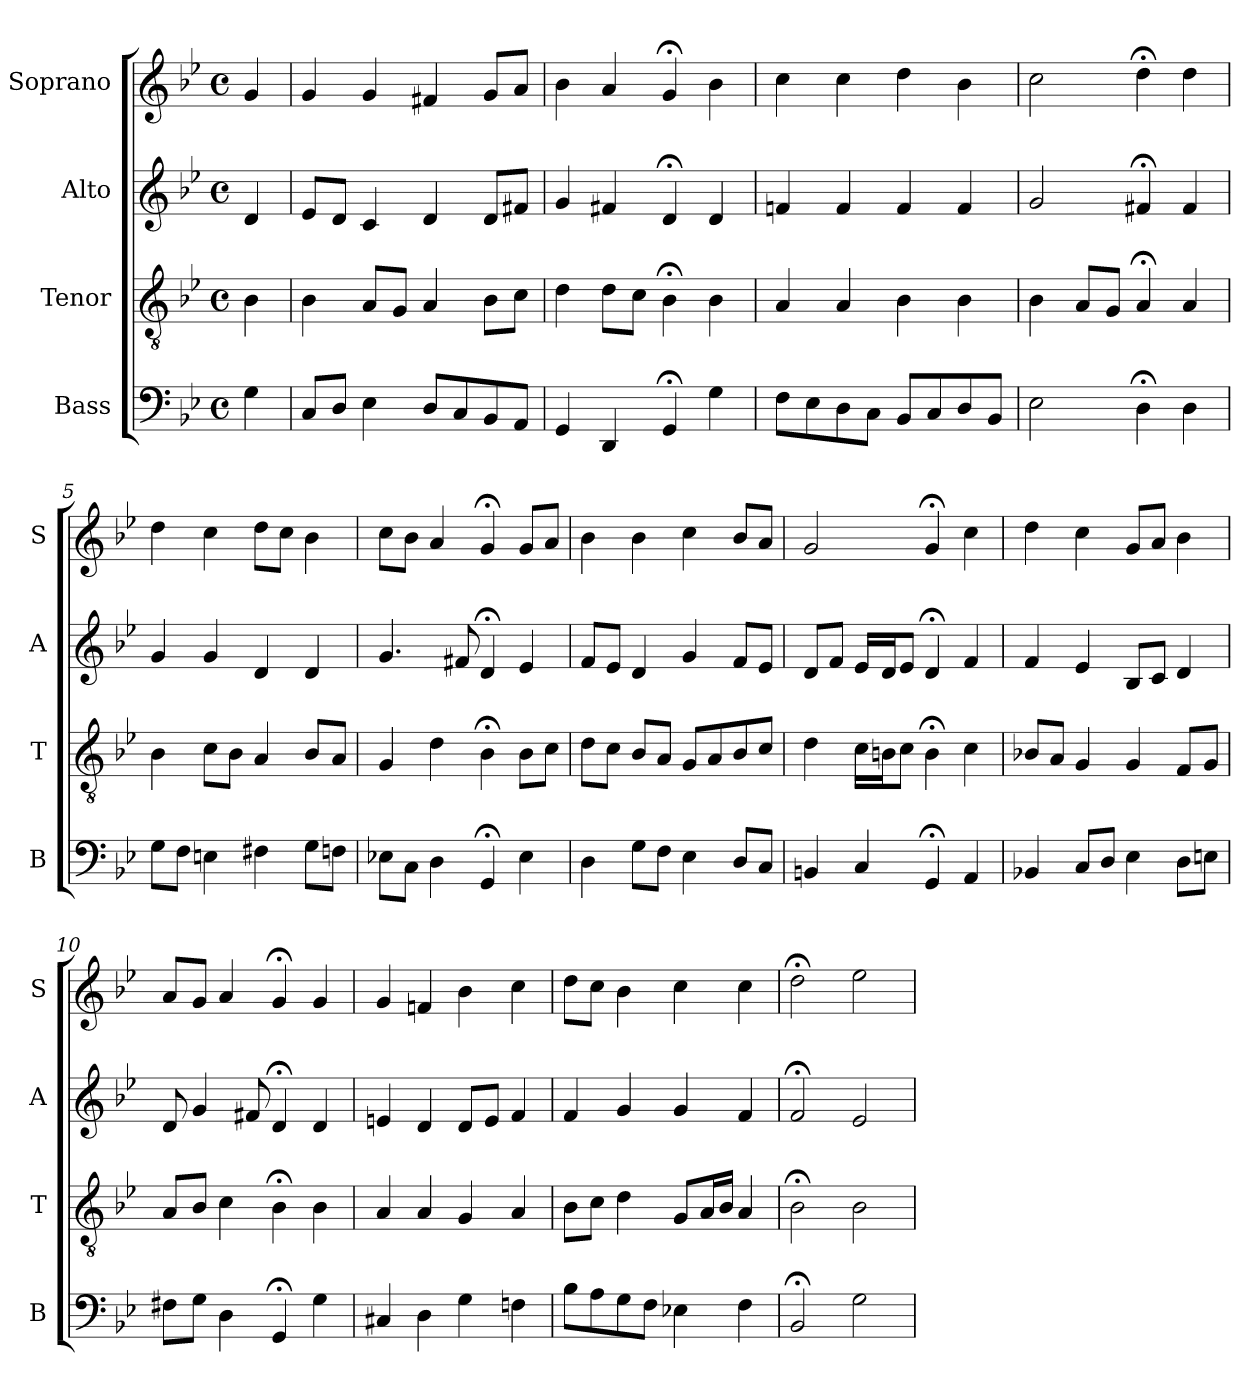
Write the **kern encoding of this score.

**kern	**kern	**kern	**kern
*part4	*part3	*part2	*part1
*staff4	*staff3	*staff2	*staff1
*I"Bass	*I"Tenor	*I"Alto	*I"Soprano
*I'B	*I'T	*I'A	*I'S
*clefF4	*clefGv2	*clefG2	*clefG2
*k[b-e-]	*k[b-e-]	*k[b-e-]	*k[b-e-]
*g:	*g:	*g:	*g:
*M4/4	*M4/4	*M4/4	*M4/4
*met(c)	*met(c)	*met(c)	*met(c)
*MM100	*MM100	*MM100	*MM100
=	=	=	=
4G	4B-	4d	4g
=1	=1	=1	=1
8CL	4B-	8e-L	4g
8DJ	.	8dJ	.
4E-	8AL	4c	4g
.	8GJ	.	.
8DL	4A	4d	4f#X
8C	.	.	.
8BB-	8B-L	8dL	8gL
8AAJ	8cJ	8f#XJ	8aJ
=2	=2	=2	=2
4GG	4d	4g	4b-
4DD	8dL	4f#X	4a
.	8cJ	.	.
4GG;<	4B-;<	4d;<	4g;<
4G	4B-	4d	4b-
=3	=3	=3	=3
8FL	4A	4fn	4cc
8E-	.	.	.
8D	4A	4f	4cc
8CJ	.	.	.
8BB-L	4B-	4f	4dd
8C	.	.	.
8D	4B-	4f	4b-
8BB-J	.	.	.
=4	=4	=4	=4
2E-	4B-	2g	2cc
.	8AL	.	.
.	8GJ	.	.
4D;<	4A;<	4f#X;<	4dd;<
4D	4A	4f#	4dd
=5	=5	=5	=5
8GL	4B-	4g	4dd
8FJ	.	.	.
4En	8cL	4g	4cc
.	8B-J	.	.
4F#X	4A	4d	8ddL
.	.	.	8ccJ
8GL	8B-L	4d	4b-
8FnJ	8AJ	.	.
=6	=6	=6	=6
8E-XL	4Gi	4.g	8ccL
8CiJ	.	.	8b-J
4Di	4di	.	4a
.	.	8f#X	.
4GG;<	4B-;<	4d;<	4g;<
4E-	8B-L	4e-	8gL
.	8cJ	.	8aJ
=7	=7	=7	=7
4D	8dL	8fL	4b-
.	8cJ	8e-J	.
8GL	8B-L	4d	4b-
8FJ	8AJ	.	.
4E-	8GL	4g	4cc
.	8A	.	.
8DL	8B-	8fL	8b-L
8CJ	8cJ	8e-J	8aJ
=8	=8	=8	=8
4BBn	4d	8dL	2gi
.	.	8fJ	.
4C	16cLL	16e-LL	.
.	16BnJ	16dJ	.
.	8cJ	8e-J	.
4GG;<	4B;<i	4d;<	4g;<i
4AA	4ci	4f	4cci
=9	=9	=9	=9
4BB-X	8B-XL	4f	4dd
.	8AJ	.	.
8CL	4G	4e-	4cc
8DJ	.	.	.
4E-	4G	8B-L	8gL
.	.	8cJ	8aJ
8DL	8FL	4di	4b-
8EnJ	8GJ	.	.
=10	=10	=10	=10
8F#XiL	8AL	8di	8aL
8GiJ	8B-J	4gi	8gJ
4D	4c	.	4a
.	.	8f#X	.
4GG;<	4B-;<	4d;<	4g;<
4G	4B-	4d	4g
=11	=11	=11	=11
4C#X	4A	4en	4g
4D	4A	4d	4fn
4G	4G	8dL	4b-
.	.	8eJ	.
4Fn	4A	4f	4cc
=12	=12	=12	=12
8B-L	8B-L	4f	8ddL
8A	8cJ	.	8ccJ
8G	4d	4g	4b-
8FJ	.	.	.
4E-X	8GL	4g	4cc
.	16AL	.	.
.	16B-JJ	.	.
4F	4A	4f	4cc
=13	=13	=13	=13
2BB-;<	2B-;<	2f;<	2dd;<
2G	2B-	2e-	2ee-
=	=	=	=
*-	*-	*-	*-
